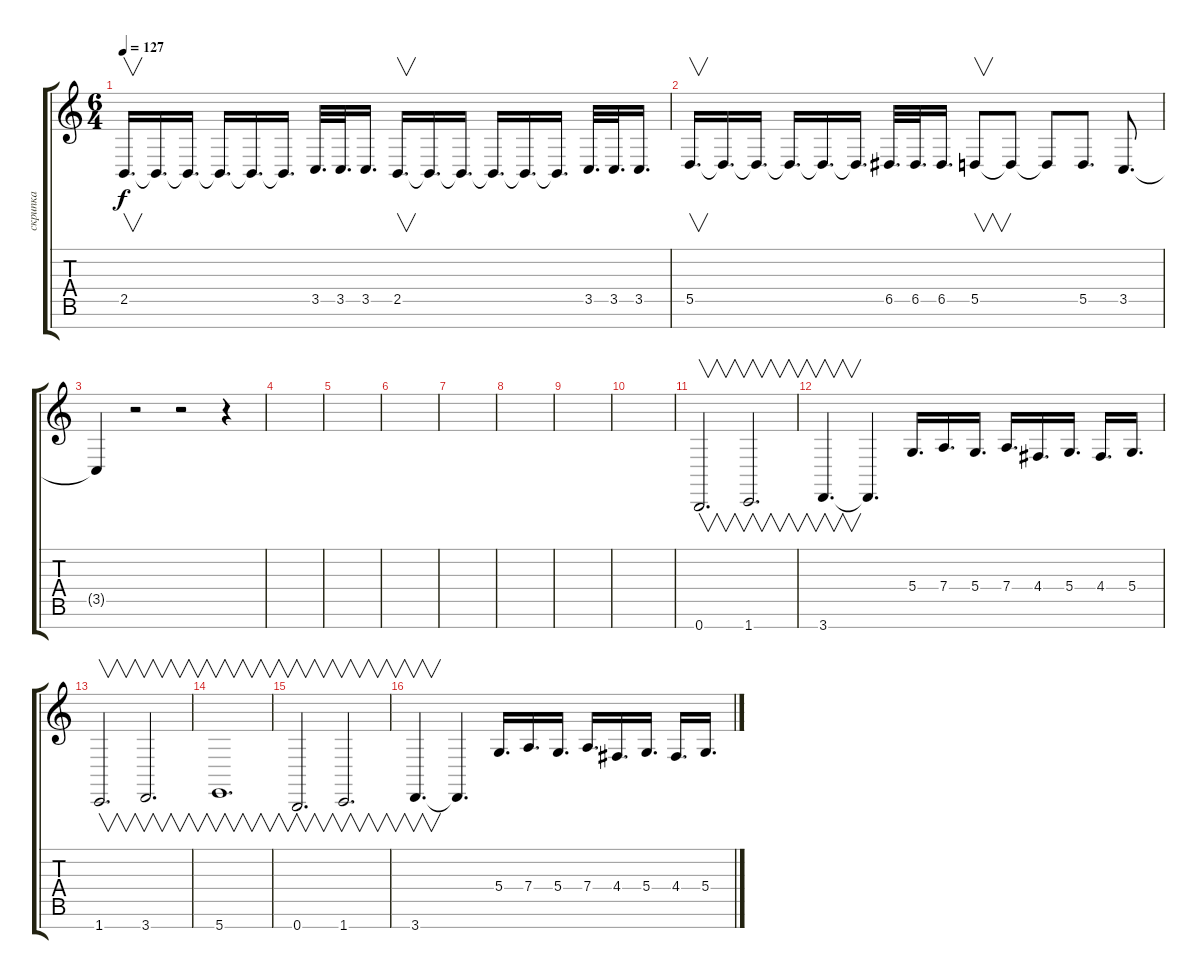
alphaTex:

\track ("скрипка" "скрипка") {instrument cello}
\staff {score tabs}
\tuning (E4 B3 G3 D3 A2 E2 B1) {hide}
\ts (6 4)
\tempo 127
\clef g2
\ks c
2.5.16{v d dy f} 2.5{t}.16{d} 2.5{t}.16{d} 2.5{t}.16{d} 2.5{t}.16{d} 2.5{t}.16{d} 3.5.32{d} 3.5.32{d} 3.5.16{d} 2.5.16{v d} 2.5{t}.16{d} 2.5{t}.16{d} 2.5{t}.16{d} 2.5{t}.16{d} 2.5{t}.16{d} 3.5.32{d} 3.5.32{d} 3.5.16{d} |
5.5.16{v d} 5.5{t}.16{d} 5.5{t}.16{d} 5.5{t}.16{d} 5.5{t}.16{d} 5.5{t}.16{d} 6.5.32{d} 6.5.32{d} 6.5.16{d} 5.5.8{v} 5.5{t}.8 5.5{t}.8 5.5.8{d} 3.5.8{d} |
3.5{t}.4 r.2 r.2 r.4 |
|
|
|
|
|
|
|
0.7.2{v d} 1.7.2{v d} |
3.7.4{v d} 3.7{t}.4{d} 5.4.16{d} 7.4.16{d} 5.4.16{d} 7.4.16{d} 4.4.16{d} 5.4.16{d} 4.4.16{d} 5.4.16{d} |
1.7.2{v d} 3.7.2{v d} |
5.7.1{v d} |
0.7.2{v d} 1.7.2{v d} |
3.7.4{v d} 3.7{t}.4{d} 5.4.16{d} 7.4.16{d} 5.4.16{d} 7.4.16{d} 4.4.16{d} 5.4.16{d} 4.4.16{d} 5.4.16{d}
